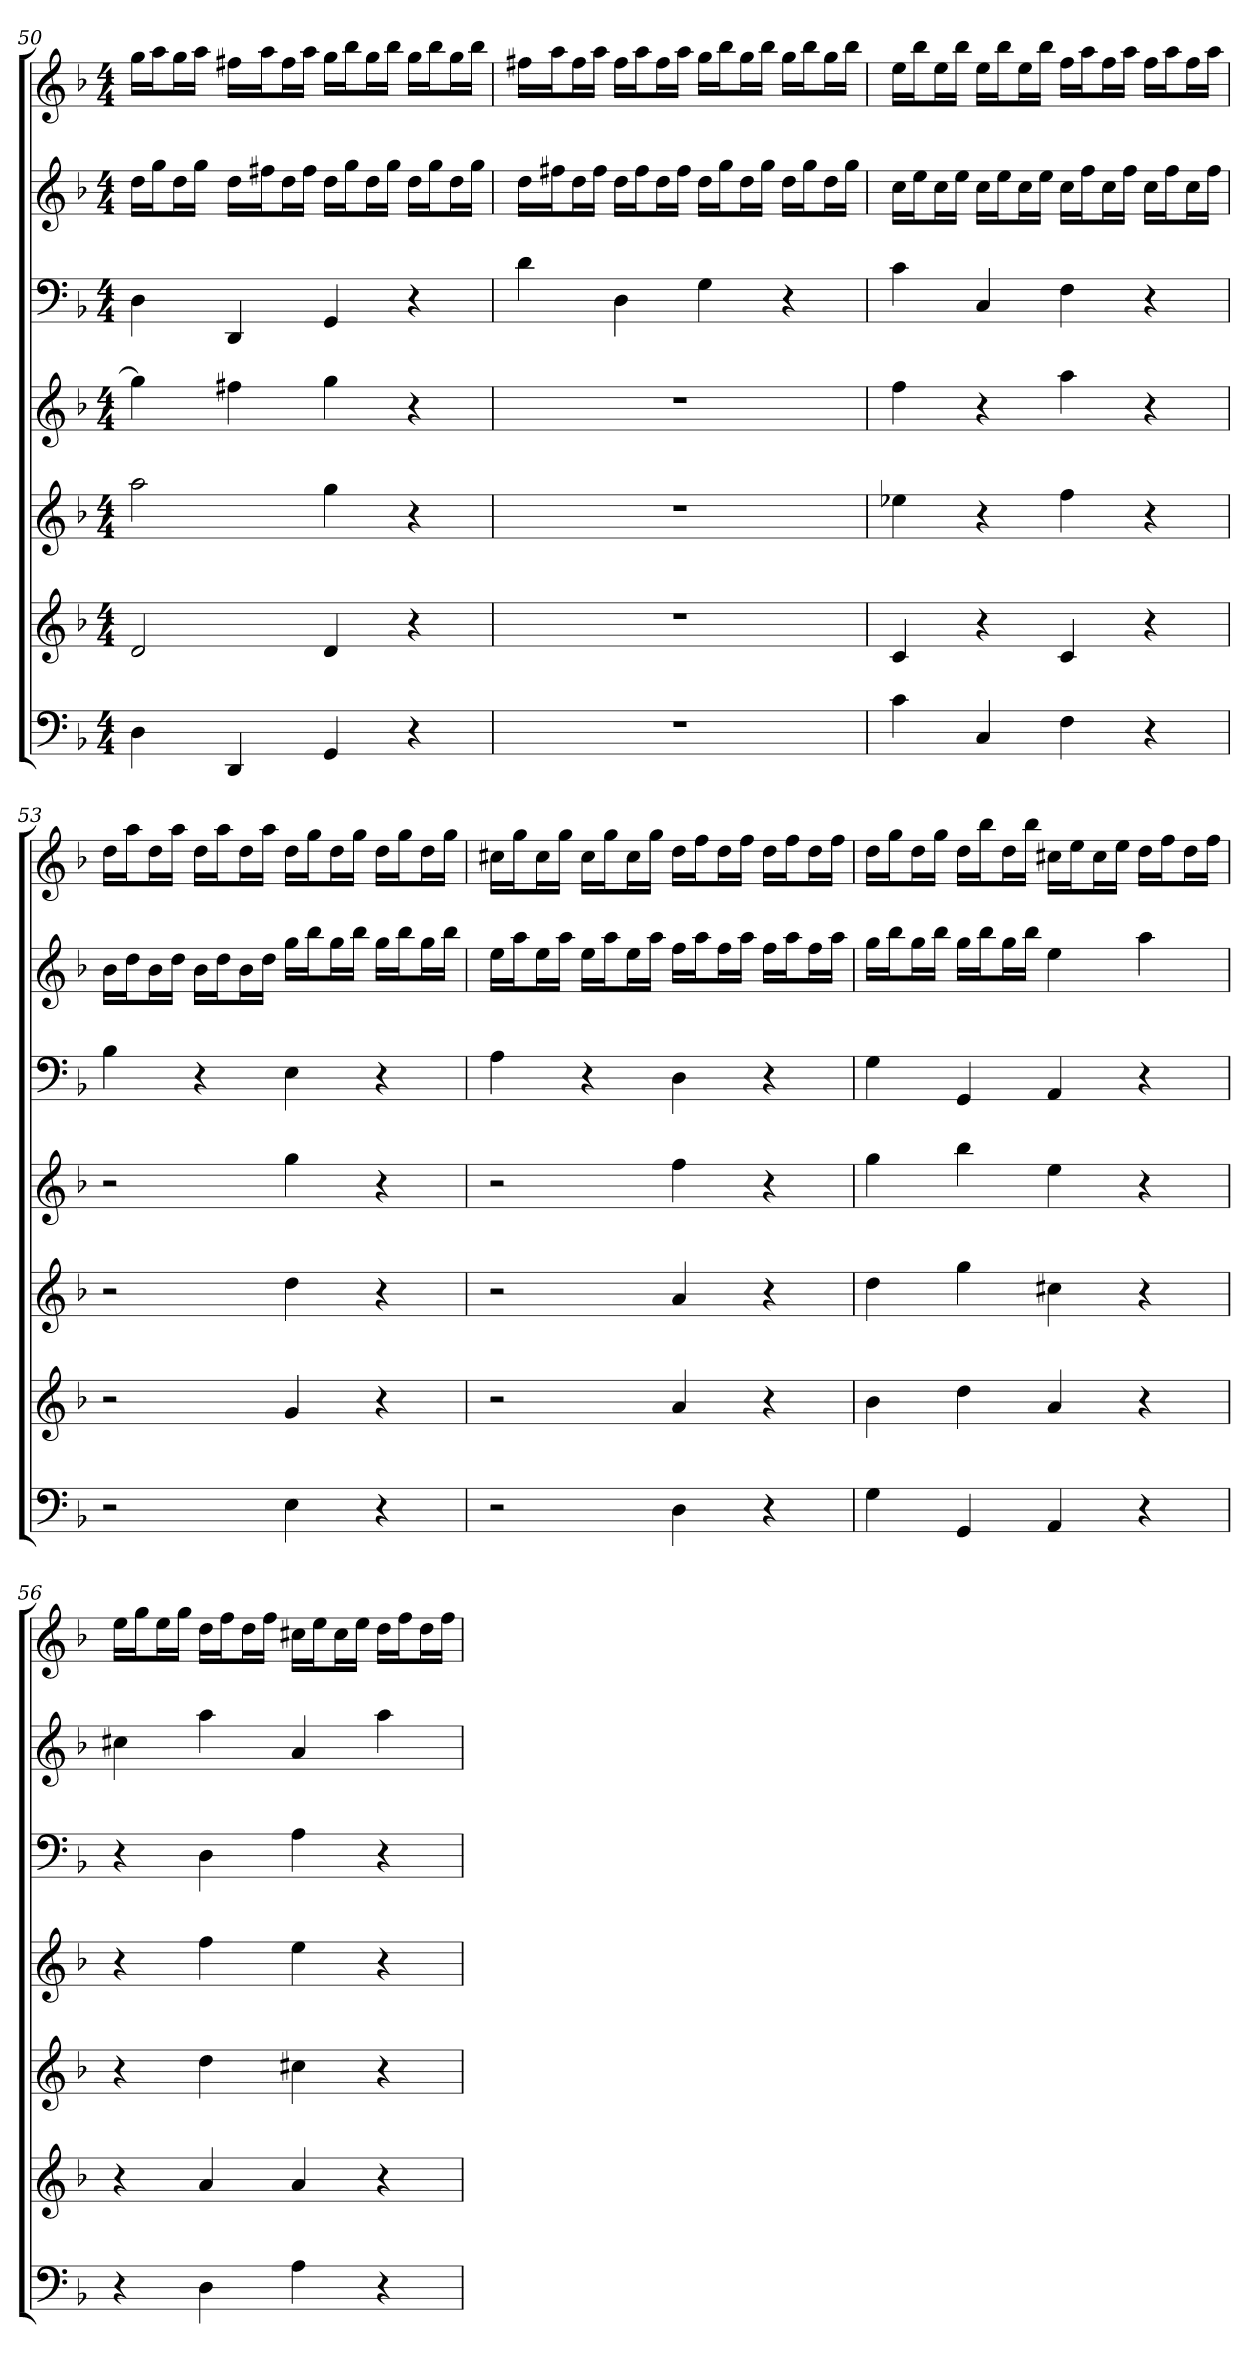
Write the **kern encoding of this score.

**kern	**kern	**kern	**kern	**kern	**kern	**kern
*part7	*part6	*part5	*part4	*part3	*part2	*part1
*staff7	*staff6	*staff5	*staff4	*staff3	*staff2	*staff1
*k[b-]	*k[b-]	*k[b-]	*k[b-]	*k[b-]	*k[b-]	*k[b-]
*F:	*F:	*F:	*F:	*F:	*F:	*F:
*M4/4	*M4/4	*M4/4	*M4/4	*M4/4	*M4/4	*M4/4
=50	=50	=50	=50	=50	=50	=50
4D	2d	2aa	4gg]	4D	16ddLL	16ggLL
.	.	.	.	.	16ggJ	16aaJ
.	.	.	.	.	16ddL	16ggL
.	.	.	.	.	16ggJJ	16aaJJ
4DD	.	.	4ff#X	4DD	16ddLL	16ff#XLL
.	.	.	.	.	16ff#XJ	16aaJ
.	.	.	.	.	16ddL	16ff#L
.	.	.	.	.	16ff#JJ	16aaJJ
4GG	4d	4gg	4gg	4GG	16ddLL	16ggLL
.	.	.	.	.	16ggJ	16bb-J
.	.	.	.	.	16ddL	16ggL
.	.	.	.	.	16ggJJ	16bb-JJ
4r	4r	4r	4r	4r	16ddLL	16ggLL
.	.	.	.	.	16ggJ	16bb-J
.	.	.	.	.	16ddL	16ggL
.	.	.	.	.	16ggJJ	16bb-JJ
=51	=51	=51	=51	=51	=51	=51
1r	1r	1r	1r	4d	16ddLL	16ff#XLL
.	.	.	.	.	16ff#XJ	16aaJ
.	.	.	.	.	16ddL	16ff#L
.	.	.	.	.	16ff#JJ	16aaJJ
.	.	.	.	4D	16ddLL	16ff#LL
.	.	.	.	.	16ff#J	16aaJ
.	.	.	.	.	16ddL	16ff#L
.	.	.	.	.	16ff#JJ	16aaJJ
.	.	.	.	4G	16ddLL	16ggLL
.	.	.	.	.	16ggJ	16bb-J
.	.	.	.	.	16ddL	16ggL
.	.	.	.	.	16ggJJ	16bb-JJ
.	.	.	.	4r	16ddLL	16ggLL
.	.	.	.	.	16ggJ	16bb-J
.	.	.	.	.	16ddL	16ggL
.	.	.	.	.	16ggJJ	16bb-JJ
=52	=52	=52	=52	=52	=52	=52
4c	4c	4ee-X	4ff	4c	16ccLL	16eeLL
.	.	.	.	.	16eeJ	16bb-J
.	.	.	.	.	16ccL	16eeL
.	.	.	.	.	16eeJJ	16bb-JJ
4C	4r	4r	4r	4C	16ccLL	16eeLL
.	.	.	.	.	16eeJ	16bb-J
.	.	.	.	.	16ccL	16eeL
.	.	.	.	.	16eeJJ	16bb-JJ
4F	4c	4ff	4aa	4F	16ccLL	16ffLL
.	.	.	.	.	16ffJ	16aaJ
.	.	.	.	.	16ccL	16ffL
.	.	.	.	.	16ffJJ	16aaJJ
4r	4r	4r	4r	4r	16ccLL	16ffLL
.	.	.	.	.	16ffJ	16aaJ
.	.	.	.	.	16ccL	16ffL
.	.	.	.	.	16ffJJ	16aaJJ
=53	=53	=53	=53	=53	=53	=53
2r	2r	2r	2r	4B-	16b-LL	16ddLL
.	.	.	.	.	16ddJ	16aaJ
.	.	.	.	.	16b-L	16ddL
.	.	.	.	.	16ddJJ	16aaJJ
.	.	.	.	4r	16b-LL	16ddLL
.	.	.	.	.	16ddJ	16aaJ
.	.	.	.	.	16b-L	16ddL
.	.	.	.	.	16ddJJ	16aaJJ
4E	4g	4dd	4gg	4E	16ggLL	16ddLL
.	.	.	.	.	16bb-J	16ggJ
.	.	.	.	.	16ggL	16ddL
.	.	.	.	.	16bb-JJ	16ggJJ
4r	4r	4r	4r	4r	16ggLL	16ddLL
.	.	.	.	.	16bb-J	16ggJ
.	.	.	.	.	16ggL	16ddL
.	.	.	.	.	16bb-JJ	16ggJJ
=54	=54	=54	=54	=54	=54	=54
2r	2r	2r	2r	4A	16eeLL	16cc#XLL
.	.	.	.	.	16aaJ	16ggJ
.	.	.	.	.	16eeL	16cc#L
.	.	.	.	.	16aaJJ	16ggJJ
.	.	.	.	4r	16eeLL	16cc#LL
.	.	.	.	.	16aaJ	16ggJ
.	.	.	.	.	16eeL	16cc#L
.	.	.	.	.	16aaJJ	16ggJJ
4D	4a	4a	4ff	4D	16ffLL	16ddLL
.	.	.	.	.	16aaJ	16ffJ
.	.	.	.	.	16ffL	16ddL
.	.	.	.	.	16aaJJ	16ffJJ
4r	4r	4r	4r	4r	16ffLL	16ddLL
.	.	.	.	.	16aaJ	16ffJ
.	.	.	.	.	16ffL	16ddL
.	.	.	.	.	16aaJJ	16ffJJ
=55	=55	=55	=55	=55	=55	=55
4G	4b-	4dd	4gg	4G	16ggLL	16ddLL
.	.	.	.	.	16bb-J	16ggJ
.	.	.	.	.	16ggL	16ddL
.	.	.	.	.	16bb-JJ	16ggJJ
4GG	4dd	4gg	4bb-	4GG	16ggLL	16ddLL
.	.	.	.	.	16bb-J	16bb-J
.	.	.	.	.	16ggL	16ddL
.	.	.	.	.	16bb-JJ	16bb-JJ
4AA	4a	4cc#X	4ee	4AA	4ee	16cc#XLL
.	.	.	.	.	.	16eeJ
.	.	.	.	.	.	16cc#L
.	.	.	.	.	.	16eeJJ
4r	4r	4r	4r	4r	4aa	16ddLL
.	.	.	.	.	.	16ffJ
.	.	.	.	.	.	16ddL
.	.	.	.	.	.	16ffJJ
=56	=56	=56	=56	=56	=56	=56
4r	4r	4r	4r	4r	4cc#X	16eeLL
.	.	.	.	.	.	16ggJ
.	.	.	.	.	.	16eeL
.	.	.	.	.	.	16ggJJ
4D	4a	4dd	4ff	4D	4aa	16ddLL
.	.	.	.	.	.	16ffJ
.	.	.	.	.	.	16ddL
.	.	.	.	.	.	16ffJJ
4A	4a	4cc#X	4ee	4A	4a	16cc#XLL
.	.	.	.	.	.	16eeJ
.	.	.	.	.	.	16cc#L
.	.	.	.	.	.	16eeJJ
4r	4r	4r	4r	4r	4aa	16ddLL
.	.	.	.	.	.	16ffJ
.	.	.	.	.	.	16ddL
.	.	.	.	.	.	16ffJJ
=	=	=	=	=	=	=
*-	*-	*-	*-	*-	*-	*-
